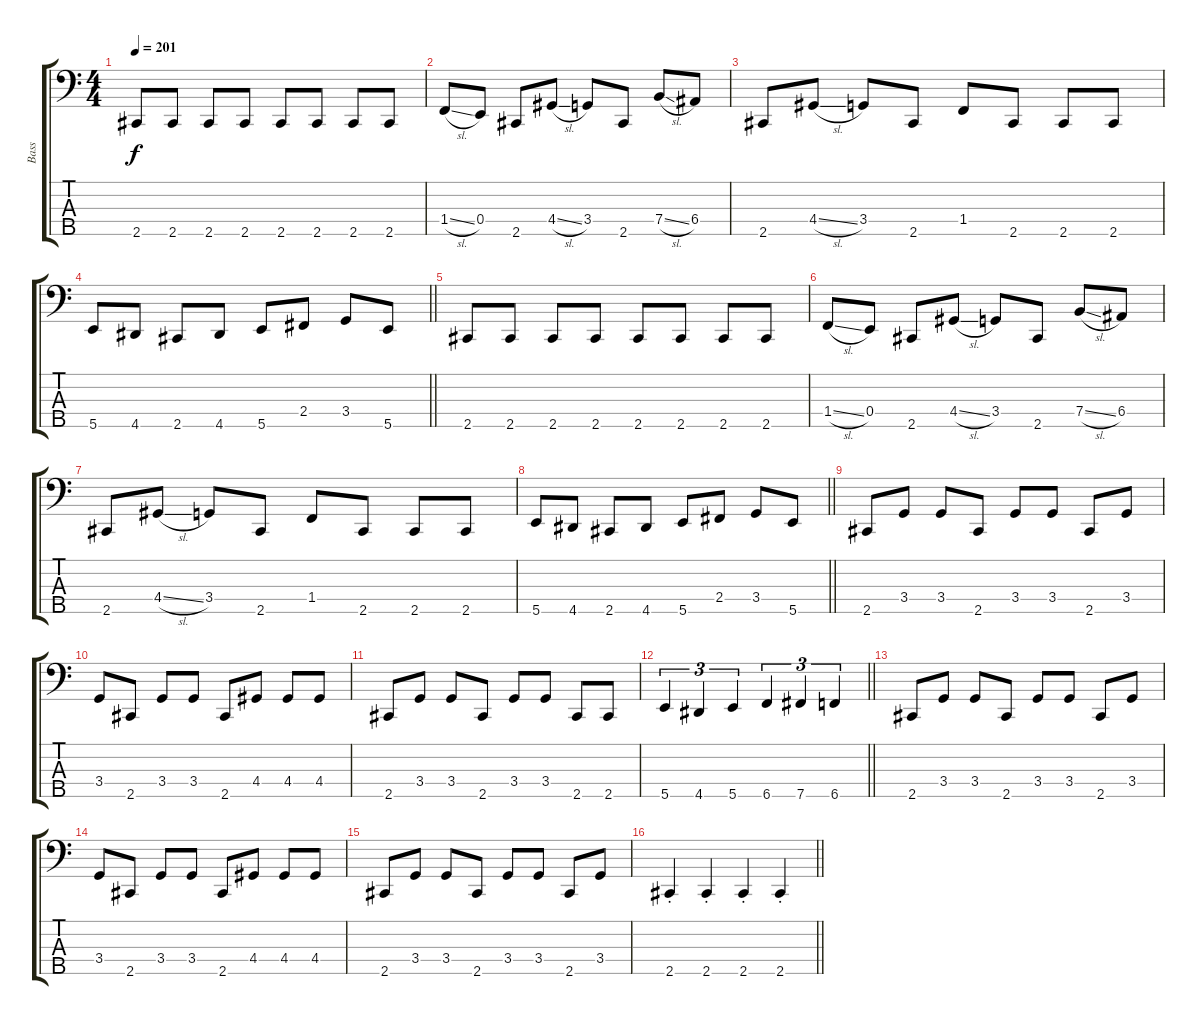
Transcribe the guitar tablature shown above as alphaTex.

\track ("Bass" "Bass") {instrument electricbassfinger}
\staff {score tabs}
\tuning (G2 D2 A1 E1 B0) {hide}
\ts (4 4)
\tempo 201
\clef f4
\ks c
2.5.8{dy f} 2.5.8 2.5.8 2.5.8 2.5.8 2.5.8 2.5.8 2.5.8 |
1.4{sl}.8 0.4.8 2.5.8 4.4{sl}.8 3.4.8 2.5.8 7.4{sl}.8 6.4.8 |
2.5.8 4.4{sl}.8 3.4.8 2.5.8 1.4.8 2.5.8 2.5.8 2.5.8 |
\barLineRight lightlight
5.5.8 4.5.8 2.5.8 4.5.8 5.5.8 2.4.8 3.4.8 5.5.8 |
2.5.8 2.5.8 2.5.8 2.5.8 2.5.8 2.5.8 2.5.8 2.5.8 |
1.4{sl}.8 0.4.8 2.5.8 4.4{sl}.8 3.4.8 2.5.8 7.4{sl}.8 6.4.8 |
2.5.8 4.4{sl}.8 3.4.8 2.5.8 1.4.8 2.5.8 2.5.8 2.5.8 |
\barLineRight lightlight
5.5.8 4.5.8 2.5.8 4.5.8 5.5.8 2.4.8 3.4.8 5.5.8 |
\section ("" "")
2.5.8 3.4.8 3.4.8 2.5.8 3.4.8 3.4.8 2.5.8 3.4.8 |
3.4.8 2.5.8 3.4.8 3.4.8 2.5.8 4.4.8 4.4.8 4.4.8 |
2.5.8 3.4.8 3.4.8 2.5.8 3.4.8 3.4.8 2.5.8 2.5.8 |
\barLineRight lightlight
5.5.4{tu (3 2)} 4.5.4{tu (3 2)} 5.5.4{tu (3 2)} 6.5.4{tu (3 2)} 7.5.4{tu (3 2)} 6.5.4{tu (3 2)} |
2.5.8 3.4.8 3.4.8 2.5.8 3.4.8 3.4.8 2.5.8 3.4.8 |
3.4.8 2.5.8 3.4.8 3.4.8 2.5.8 4.4.8 4.4.8 4.4.8 |
2.5.8 3.4.8 3.4.8 2.5.8 3.4.8 3.4.8 2.5.8 3.4.8 |
\barLineRight lightlight
2.5{st}.4 2.5{st}.4 2.5{st}.4 2.5{st}.4
